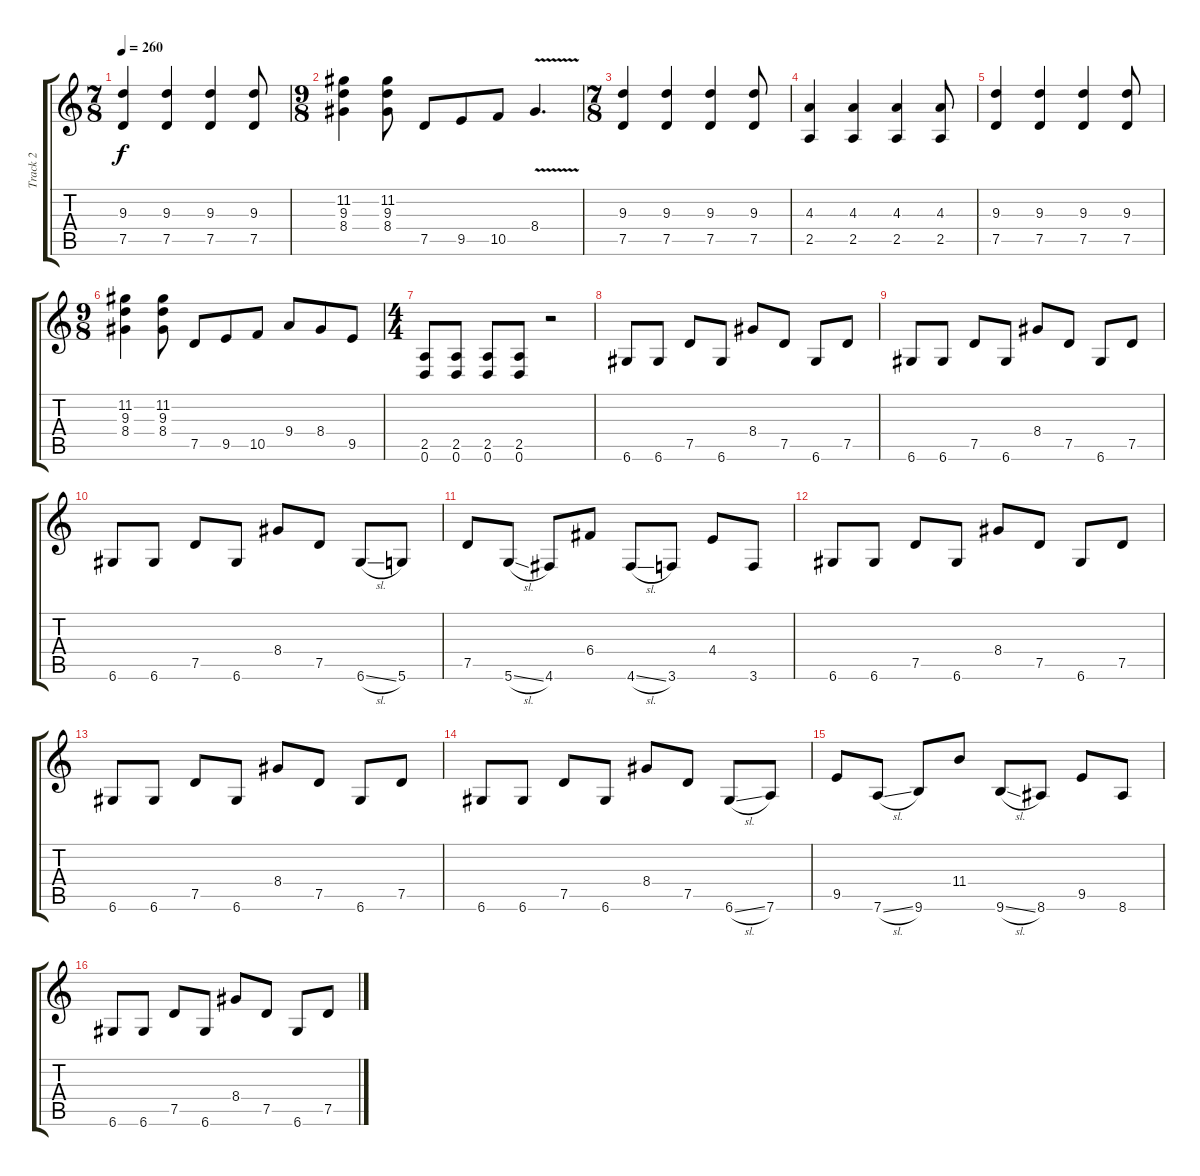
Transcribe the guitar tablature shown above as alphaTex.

\track ("Track 2" "Track 2") {instrument distortionguitar}
\staff {score tabs}
\tuning (D4 A3 F3 C3 G2 D2) {hide}
\ts (7 8)
\tempo 260
\clef g2
\ks c
(9.3 7.5).4{dy f} (9.3 7.5).4 (9.3 7.5).4 (9.3 7.5).8 |
\ts (9 8)
(11.2 9.3 8.4).4 (11.2 9.3 8.4).8 7.5.8 9.5.8 10.5.8 8.4{v}.4{d} |
\ts (7 8)
(9.3 7.5).4 (9.3 7.5).4 (9.3 7.5).4 (9.3 7.5).8 |
(4.3 2.5).4 (4.3 2.5).4 (4.3 2.5).4 (4.3 2.5).8 |
(9.3 7.5).4 (9.3 7.5).4 (9.3 7.5).4 (9.3 7.5).8 |
\ts (9 8)
(11.2 9.3 8.4).4 (11.2 9.3 8.4).8 7.5.8 9.5.8 10.5.8 9.4.8 8.4.8 9.5.8 |
\ts (4 4)
(2.5 0.6).8 (2.5 0.6).8 (2.5 0.6).8 (2.5 0.6).8 r.2 |
6.6.8 6.6.8 7.5.8 6.6.8 8.4.8 7.5.8 6.6.8 7.5.8 |
6.6.8 6.6.8 7.5.8 6.6.8 8.4.8 7.5.8 6.6.8 7.5.8 |
6.6.8 6.6.8 7.5.8 6.6.8 8.4.8 7.5.8 6.6{sl}.8 5.6.8 |
7.5.8 5.6{sl}.8 4.6.8 6.4.8 4.6{sl}.8 3.6.8 4.4.8 3.6.8 |
6.6.8 6.6.8 7.5.8 6.6.8 8.4.8 7.5.8 6.6.8 7.5.8 |
6.6.8 6.6.8 7.5.8 6.6.8 8.4.8 7.5.8 6.6.8 7.5.8 |
6.6.8 6.6.8 7.5.8 6.6.8 8.4.8 7.5.8 6.6{sl}.8 7.6.8 |
9.5.8 7.6{sl}.8 9.6.8 11.4.8 9.6{sl}.8 8.6.8 9.5.8 8.6.8 |
6.6.8 6.6.8 7.5.8 6.6.8 8.4.8 7.5.8 6.6.8 7.5.8
